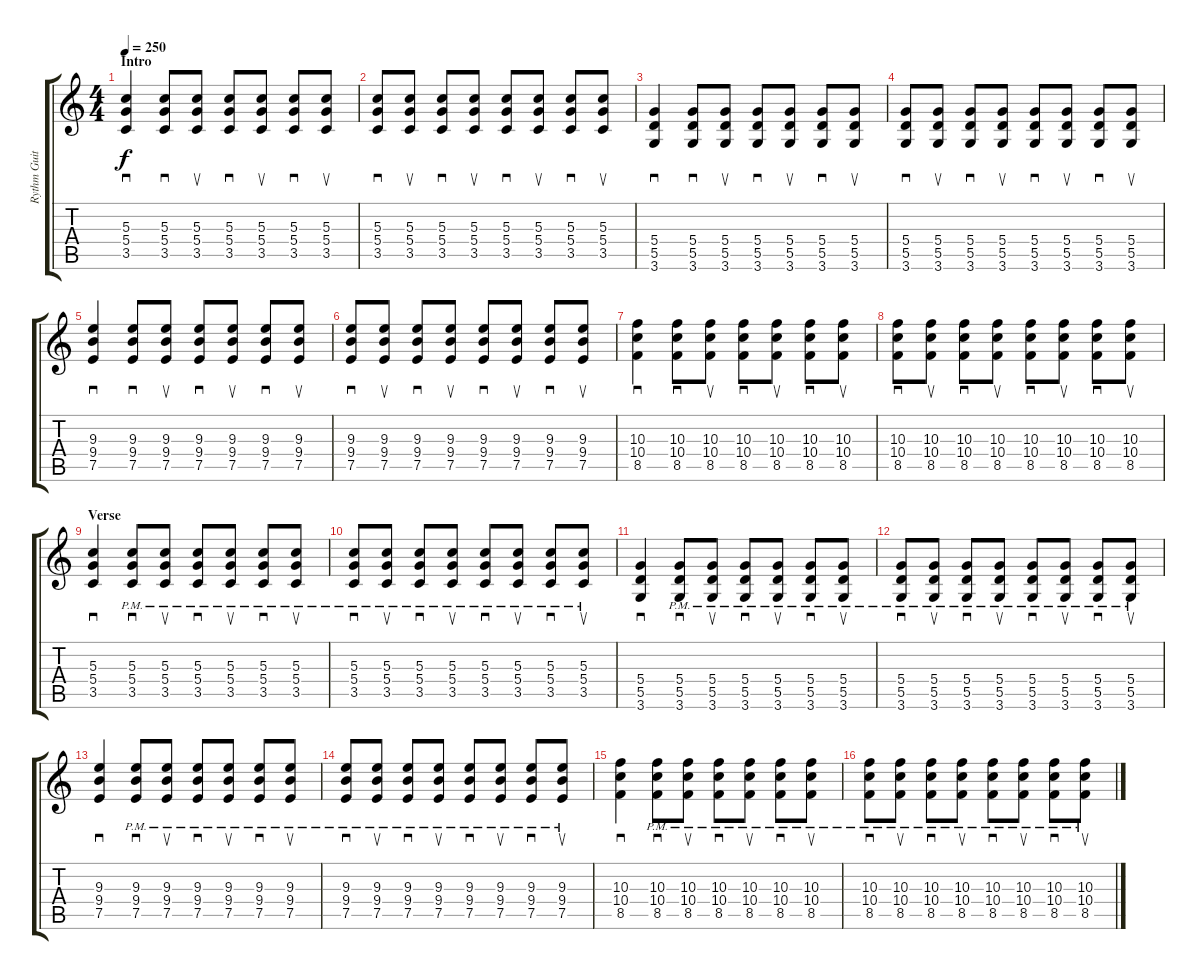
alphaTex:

\track ("Rythm Guitar" "Rythm Guit") {instrument distortionguitar}
\staff {score tabs}
\tuning (E4 B3 G3 D3 A2 E2) {hide}
\ts (4 4)
\section ("" "Intro")
\tempo 250
\clef g2
\ks c
(5.3 5.4 3.5).4{sd dy f instrument distortionguitar} (5.3 5.4 3.5).8{sd} (5.3 5.4 3.5).8{su} (5.3 5.4 3.5).8{sd} (5.3 5.4 3.5).8{su} (5.3 5.4 3.5).8{sd} (5.3 5.4 3.5).8{su} |
(5.3 5.4 3.5).8{sd} (5.3 5.4 3.5).8{su} (5.3 5.4 3.5).8{sd} (5.3 5.4 3.5).8{su} (5.3 5.4 3.5).8{sd} (5.3 5.4 3.5).8{su} (5.3 5.4 3.5).8{sd} (5.3 5.4 3.5).8{su} |
(5.4 5.5 3.6).4{sd} (5.4 5.5 3.6).8{sd} (5.4 5.5 3.6).8{su} (5.4 5.5 3.6).8{sd} (5.4 5.5 3.6).8{su} (5.4 5.5 3.6).8{sd} (5.4 5.5 3.6).8{su} |
(5.4 5.5 3.6).8{sd} (5.4 5.5 3.6).8{su} (5.4 5.5 3.6).8{sd} (5.4 5.5 3.6).8{su} (5.4 5.5 3.6).8{sd} (5.4 5.5 3.6).8{su} (5.4 5.5 3.6).8{sd} (5.4 5.5 3.6).8{su} |
(9.3 9.4 7.5).4{sd} (9.3 9.4 7.5).8{sd} (9.3 9.4 7.5).8{su} (9.3 9.4 7.5).8{sd} (9.3 9.4 7.5).8{su} (9.3 9.4 7.5).8{sd} (9.3 9.4 7.5).8{su} |
(9.3 9.4 7.5).8{sd} (9.3 9.4 7.5).8{su} (9.3 9.4 7.5).8{sd} (9.3 9.4 7.5).8{su} (9.3 9.4 7.5).8{sd} (9.3 9.4 7.5).8{su} (9.3 9.4 7.5).8{sd} (9.3 9.4 7.5).8{su} |
(10.3 10.4 8.5).4{sd} (10.3 10.4 8.5).8{sd} (10.3 10.4 8.5).8{su} (10.3 10.4 8.5).8{sd} (10.3 10.4 8.5).8{su} (10.3 10.4 8.5).8{sd} (10.3 10.4 8.5).8{su} |
(10.3 10.4 8.5).8{sd} (10.3 10.4 8.5).8{su} (10.3 10.4 8.5).8{sd} (10.3 10.4 8.5).8{su} (10.3 10.4 8.5).8{sd} (10.3 10.4 8.5).8{su} (10.3 10.4 8.5).8{sd} (10.3 10.4 8.5).8{su} |
\section ("" "Verse")
(5.3 5.4 3.5).4{sd} (5.3{pm} 5.4{pm} 3.5{pm}).8{sd} (5.3{pm} 5.4{pm} 3.5{pm}).8{su} (5.3{pm} 5.4{pm} 3.5{pm}).8{sd} (5.3{pm} 5.4{pm} 3.5{pm}).8{su} (5.3{pm} 5.4{pm} 3.5{pm}).8{sd} (5.3{pm} 5.4{pm} 3.5{pm}).8{su} |
(5.3{pm} 5.4{pm} 3.5{pm}).8{sd} (5.3{pm} 5.4{pm} 3.5{pm}).8{su} (5.3{pm} 5.4{pm} 3.5{pm}).8{sd} (5.3{pm} 5.4{pm} 3.5{pm}).8{su} (5.3{pm} 5.4{pm} 3.5{pm}).8{sd} (5.3{pm} 5.4{pm} 3.5{pm}).8{su} (5.3{pm} 5.4{pm} 3.5{pm}).8{sd} (5.3{pm} 5.4{pm} 3.5{pm}).8{su} |
(5.4 5.5 3.6).4{sd} (5.4{pm} 5.5{pm} 3.6).8{sd} (5.4{pm} 5.5{pm} 3.6).8{su} (5.4{pm} 5.5{pm} 3.6).8{sd} (5.4{pm} 5.5{pm} 3.6).8{su} (5.4{pm} 5.5{pm} 3.6).8{sd} (5.4{pm} 5.5{pm} 3.6).8{su} |
(5.4{pm} 5.5{pm} 3.6).8{sd} (5.4{pm} 5.5{pm} 3.6).8{su} (5.4{pm} 5.5{pm} 3.6).8{sd} (5.4{pm} 5.5{pm} 3.6).8{su} (5.4{pm} 5.5{pm} 3.6).8{sd} (5.4{pm} 5.5{pm} 3.6).8{su} (5.4{pm} 5.5{pm} 3.6).8{sd} (5.4{pm} 5.5{pm} 3.6).8{su} |
(9.3 9.4 7.5).4{sd} (9.3{pm} 9.4{pm} 7.5{pm}).8{sd} (9.3{pm} 9.4{pm} 7.5{pm}).8{su} (9.3{pm} 9.4{pm} 7.5{pm}).8{sd} (9.3{pm} 9.4{pm} 7.5{pm}).8{su} (9.3{pm} 9.4{pm} 7.5{pm}).8{sd} (9.3{pm} 9.4{pm} 7.5{pm}).8{su} |
(9.3{pm} 9.4{pm} 7.5{pm}).8{sd} (9.3{pm} 9.4{pm} 7.5{pm}).8{su} (9.3{pm} 9.4{pm} 7.5{pm}).8{sd} (9.3{pm} 9.4{pm} 7.5{pm}).8{su} (9.3{pm} 9.4{pm} 7.5{pm}).8{sd} (9.3{pm} 9.4{pm} 7.5{pm}).8{su} (9.3{pm} 9.4{pm} 7.5{pm}).8{sd} (9.3{pm} 9.4{pm} 7.5{pm}).8{su} |
(10.3 10.4 8.5).4{sd} (10.3{pm} 10.4{pm} 8.5{pm}).8{sd} (10.3{pm} 10.4{pm} 8.5{pm}).8{su} (10.3{pm} 10.4{pm} 8.5{pm}).8{sd} (10.3{pm} 10.4{pm} 8.5{pm}).8{su} (10.3{pm} 10.4{pm} 8.5{pm}).8{sd} (10.3{pm} 10.4{pm} 8.5{pm}).8{su} |
(10.3{pm} 10.4{pm} 8.5{pm}).8{sd} (10.3{pm} 10.4{pm} 8.5{pm}).8{su} (10.3{pm} 10.4{pm} 8.5{pm}).8{sd} (10.3{pm} 10.4{pm} 8.5{pm}).8{su} (10.3{pm} 10.4{pm} 8.5{pm}).8{sd} (10.3{pm} 10.4{pm} 8.5{pm}).8{su} (10.3{pm} 10.4{pm} 8.5{pm}).8{sd} (10.3{pm} 10.4{pm} 8.5{pm}).8{su}
